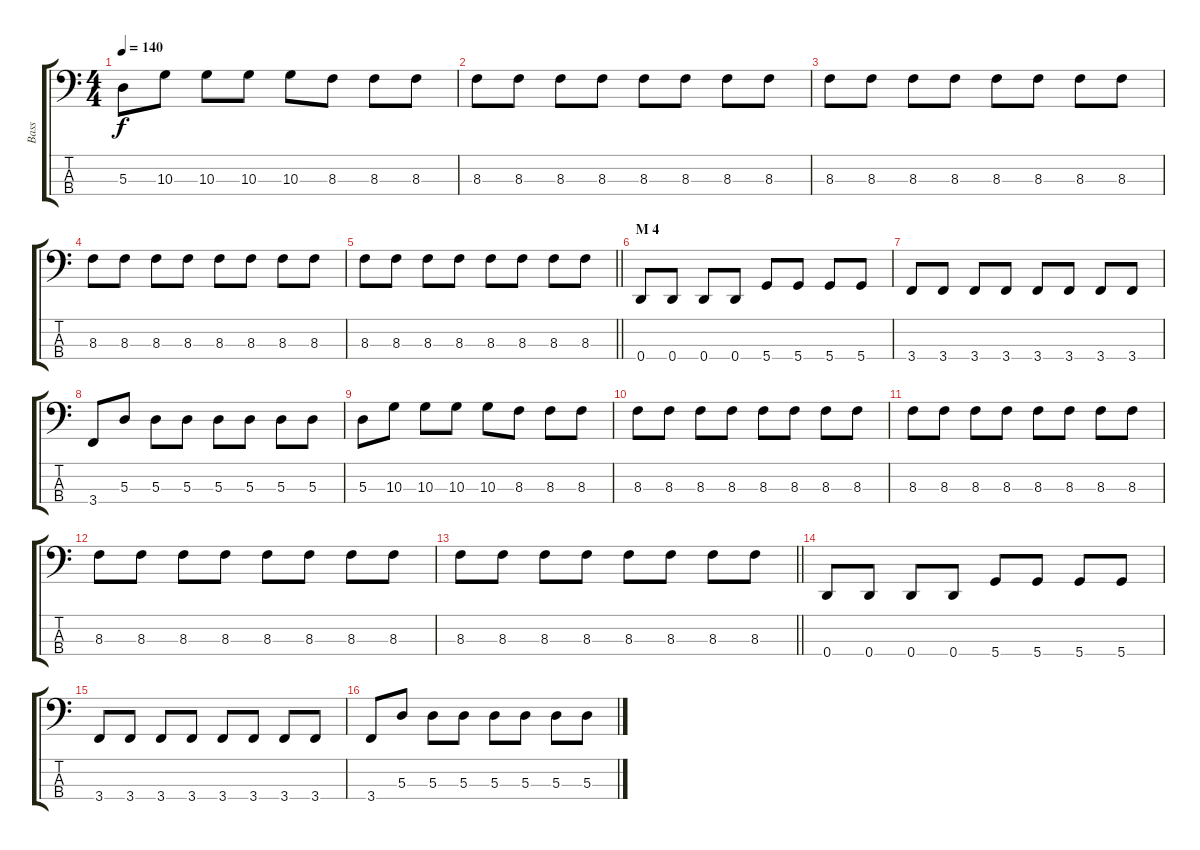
\track ("Bass" "Bass") {instrument electricbassfinger}
\staff {score tabs}
\tuning (G2 D2 A1 D1) {hide}
\ts (4 4)
\tempo 140
\clef f4
\ks c
5.3.8{dy f} 10.3.8 10.3.8 10.3.8 10.3.8 8.3.8 8.3.8 8.3.8 |
8.3.8 8.3.8 8.3.8 8.3.8 8.3.8 8.3.8 8.3.8 8.3.8 |
8.3.8 8.3.8 8.3.8 8.3.8 8.3.8 8.3.8 8.3.8 8.3.8 |
8.3.8 8.3.8 8.3.8 8.3.8 8.3.8 8.3.8 8.3.8 8.3.8 |
\barLineRight lightlight
8.3.8 8.3.8 8.3.8 8.3.8 8.3.8 8.3.8 8.3.8 8.3.8 |
\section ("" "M 4")
0.4.8 0.4.8 0.4.8 0.4.8 5.4.8 5.4.8 5.4.8 5.4.8 |
3.4.8 3.4.8 3.4.8 3.4.8 3.4.8 3.4.8 3.4.8 3.4.8 |
3.4.8 5.3.8 5.3.8 5.3.8 5.3.8 5.3.8 5.3.8 5.3.8 |
5.3.8 10.3.8 10.3.8 10.3.8 10.3.8 8.3.8 8.3.8 8.3.8 |
8.3.8 8.3.8 8.3.8 8.3.8 8.3.8 8.3.8 8.3.8 8.3.8 |
8.3.8 8.3.8 8.3.8 8.3.8 8.3.8 8.3.8 8.3.8 8.3.8 |
8.3.8 8.3.8 8.3.8 8.3.8 8.3.8 8.3.8 8.3.8 8.3.8 |
\barLineRight lightlight
8.3.8 8.3.8 8.3.8 8.3.8 8.3.8 8.3.8 8.3.8 8.3.8 |
0.4.8 0.4.8 0.4.8 0.4.8 5.4.8 5.4.8 5.4.8 5.4.8 |
3.4.8 3.4.8 3.4.8 3.4.8 3.4.8 3.4.8 3.4.8 3.4.8 |
3.4.8 5.3.8 5.3.8 5.3.8 5.3.8 5.3.8 5.3.8 5.3.8
